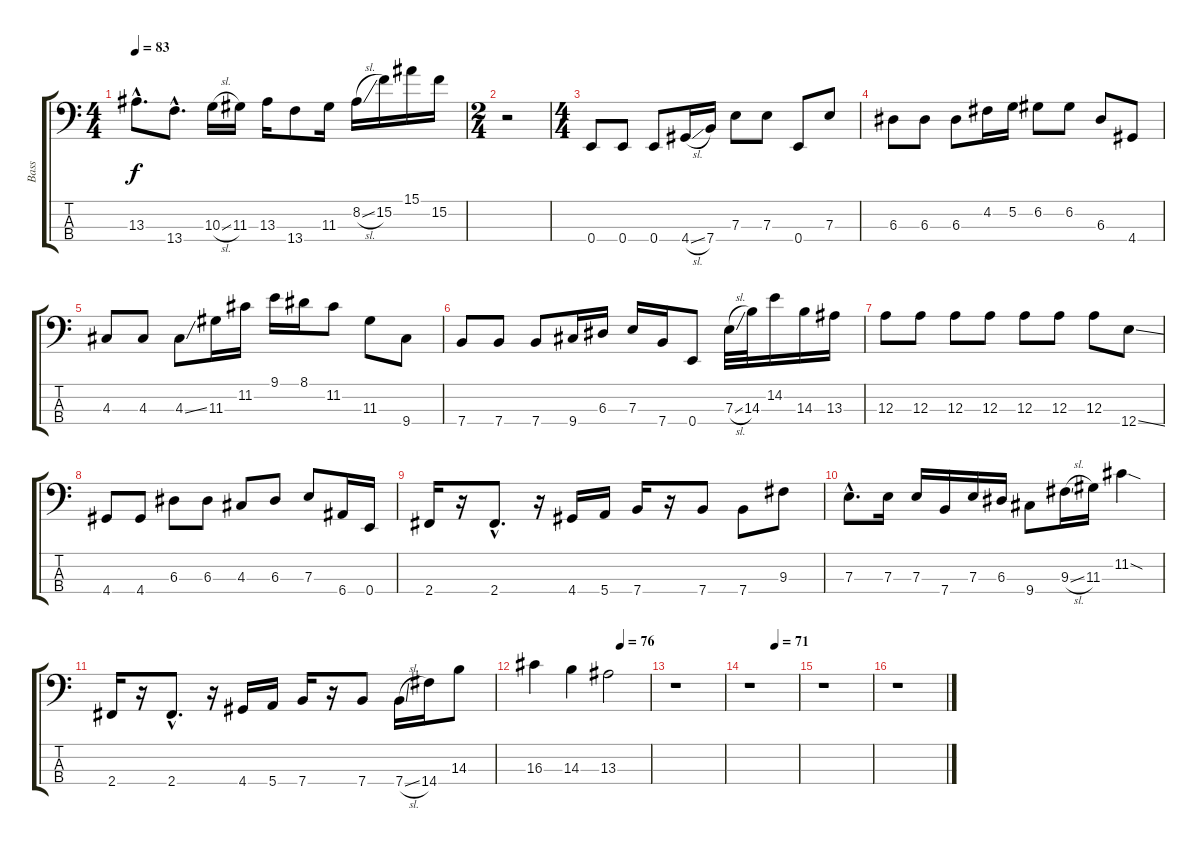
\track ("Bass" "Bass") {instrument electricbassfinger}
\staff {score tabs}
\tuning (G2 D2 A1 E1) {hide}
\ts (4 4)
\tempo 83
\clef f4
\ks c
13.3{hac}.8{d dy f} 13.4{hac}.8{d} 10.3{sl}.16 11.3.16 13.3.16 13.4.8 11.3.16 8.2{sl}.16 15.2.16 15.1.16 15.2.16 |
\ts (2 4)
r.2 |
\ts (4 4)
0.4.8 0.4.8 0.4.8 4.4{sl}.16 7.4.16 7.3.8 7.3.8 0.4.8 7.3.8 |
6.3.8 6.3.8 6.3.8 4.2.16 5.2.16 6.2.8 6.2.8 6.3.8 4.4.8 |
4.3.8 4.3.8 4.3{ss}.8 11.3.16 11.2.16 9.1.16 8.1.16 11.2.8 11.3.8 9.4.8 |
7.4.8 7.4.8 7.4.8 9.4.16 6.3.16 7.3.16 7.4.16 0.4.8 7.3{sl}.32 14.3.32 14.2.16 14.3.16 13.3.16 |
12.3.8 12.3.8 12.3.8 12.3.8 12.3.8 12.3.8 12.3.8 12.4{ss}.8 |
4.4.8 4.4.8 6.3.8 6.3.8 4.3.8 6.3.8 7.3.8 6.4.16 0.4.16 |
2.4.16 r.16 2.4{hac}.8{d} r.16 4.4.16 5.4.16 7.4.16 r.16 7.4.8 7.4.8 9.3.8 |
7.3{hac}.8{d} 7.3.16 7.3.16 7.4.16 7.3.16 6.3.16 9.4.8 9.3{sl}.16 11.3.16 11.2{sod}.4 |
2.4.16 r.16 2.4{hac}.8{d} r.16 4.4.16 5.4.16 7.4.16 r.16 7.4.8 7.4{sl}.16 14.4.16 14.3.8 |
\tempo (76 0.75)
16.3.4 14.3.4 13.3.2 |
r.1 |
\tempo (71 0.53125)
r.1 |
r.1 |
r.1
